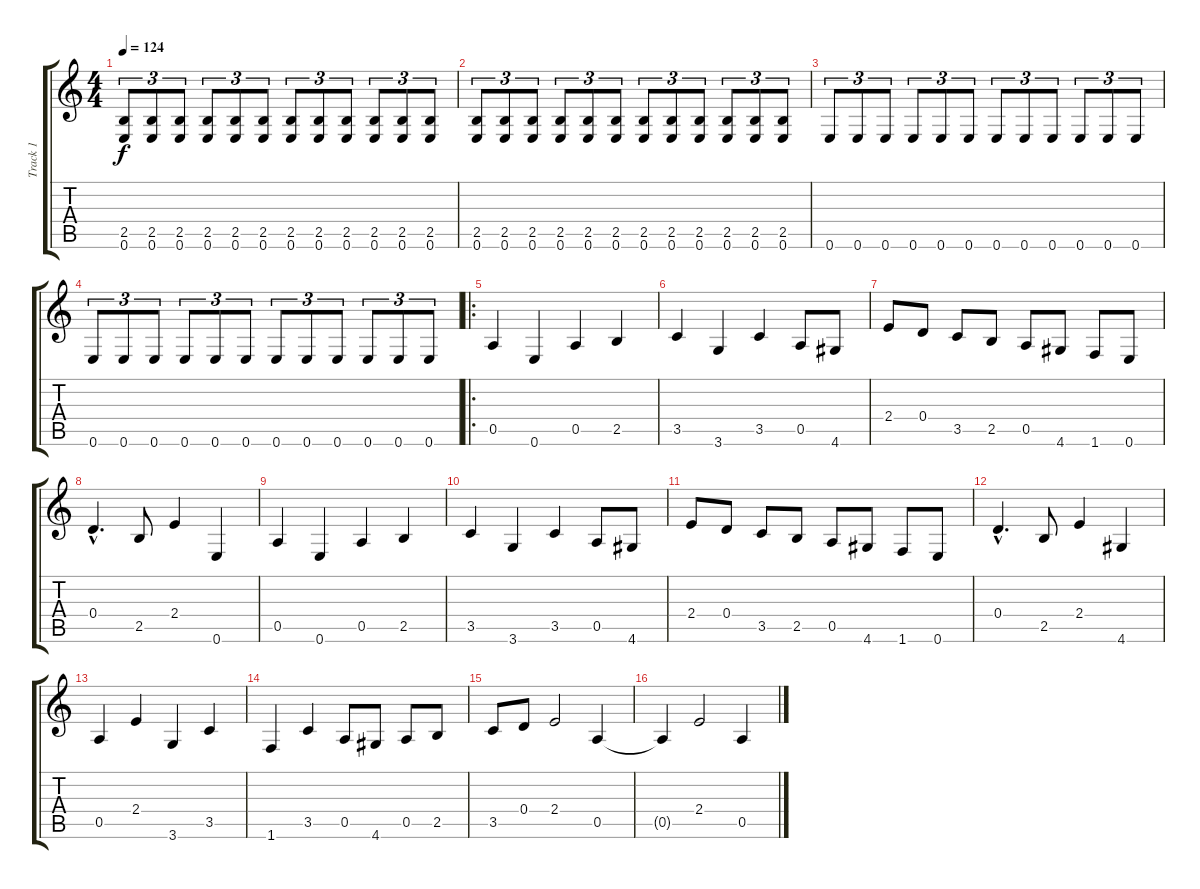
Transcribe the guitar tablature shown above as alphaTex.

\track ("Track 1" "Track 1") {instrument overdrivenguitar}
\staff {score tabs}
\tuning (E4 B3 G3 D3 A2 E2) {hide}
\ts (4 4)
\tempo 124
\clef g2
\ks c
(2.5 0.6).8{tu (3 2) dy f instrument overdrivenguitar} (2.5 0.6).8{tu (3 2)} (2.5 0.6).8{tu (3 2)} (2.5 0.6).8{tu (3 2)} (2.5 0.6).8{tu (3 2)} (2.5 0.6).8{tu (3 2)} (2.5 0.6).8{tu (3 2)} (2.5 0.6).8{tu (3 2)} (2.5 0.6).8{tu (3 2)} (2.5 0.6).8{tu (3 2)} (2.5 0.6).8{tu (3 2)} (2.5 0.6).8{tu (3 2)} |
(2.5 0.6).8{tu (3 2)} (2.5 0.6).8{tu (3 2)} (2.5 0.6).8{tu (3 2)} (2.5 0.6).8{tu (3 2)} (2.5 0.6).8{tu (3 2)} (2.5 0.6).8{tu (3 2)} (2.5 0.6).8{tu (3 2)} (2.5 0.6).8{tu (3 2)} (2.5 0.6).8{tu (3 2)} (2.5 0.6).8{tu (3 2)} (2.5 0.6).8{tu (3 2)} (2.5 0.6).8{tu (3 2)} |
0.6.8{tu (3 2)} 0.6.8{tu (3 2)} 0.6.8{tu (3 2)} 0.6.8{tu (3 2)} 0.6.8{tu (3 2)} 0.6.8{tu (3 2)} 0.6.8{tu (3 2)} 0.6.8{tu (3 2)} 0.6.8{tu (3 2)} 0.6.8{tu (3 2)} 0.6.8{tu (3 2)} 0.6.8{tu (3 2)} |
0.6.8{tu (3 2)} 0.6.8{tu (3 2)} 0.6.8{tu (3 2)} 0.6.8{tu (3 2)} 0.6.8{tu (3 2)} 0.6.8{tu (3 2)} 0.6.8{tu (3 2)} 0.6.8{tu (3 2)} 0.6.8{tu (3 2)} 0.6.8{tu (3 2)} 0.6.8{tu (3 2)} 0.6.8{tu (3 2)} |
\ro
0.5.4 0.6.4 0.5.4 2.5.4 |
3.5.4 3.6.4 3.5.4 0.5.8 4.6.8 |
2.4.8 0.4.8 3.5.8 2.5.8 0.5.8 4.6.8 1.6.8 0.6.8 |
0.4{hac}.4{d} 2.5.8 2.4.4 0.6.4 |
0.5.4 0.6.4 0.5.4 2.5.4 |
3.5.4 3.6.4 3.5.4 0.5.8 4.6.8 |
2.4.8 0.4.8 3.5.8 2.5.8 0.5.8 4.6.8 1.6.8 0.6.8 |
0.4{hac}.4{d} 2.5.8 2.4.4 4.6.4 |
0.5.4 2.4.4 3.6.4 3.5.4 |
1.6.4 3.5.4 0.5.8 4.6.8 0.5.8 2.5.8 |
3.5.8 0.4.8 2.4.2 0.5.4 |
0.5{t}.4 2.4.2 0.5.4
